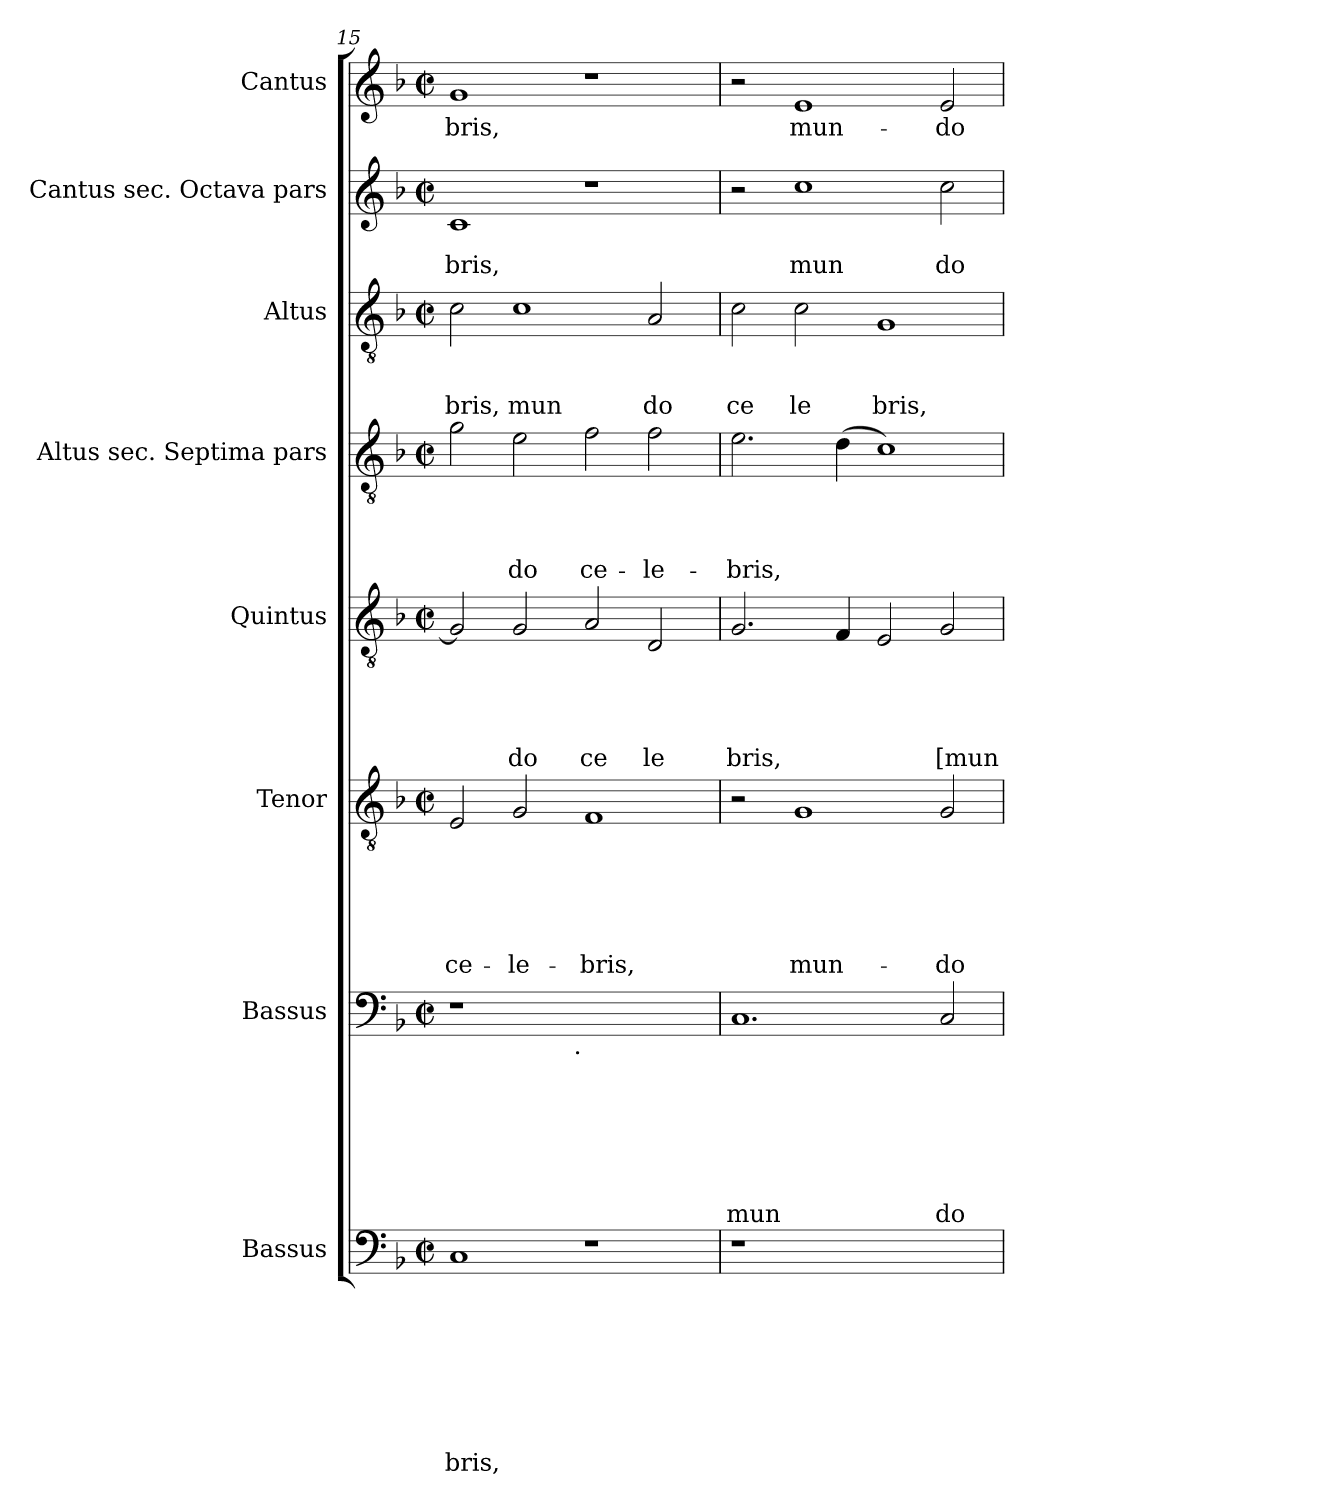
**kern	**text	**text	**text	**text	**text	**text	**text	**text	**kern	**text	**text	**text	**text	**text	**text	**text	**kern	**text	**text	**text	**text	**text	**text	**kern	**text	**text	**text	**text	**text	**kern	**text	**text	**text	**text	**kern	**text	**text	**text	**kern	**text	**text	**kern	**text
*part8	*part8	*part8	*part8	*part8	*part8	*part8	*part8	*part8	*part7	*part7	*part7	*part7	*part7	*part7	*part7	*part7	*part6	*part6	*part6	*part6	*part6	*part6	*part6	*part5	*part5	*part5	*part5	*part5	*part5	*part4	*part4	*part4	*part4	*part4	*part3	*part3	*part3	*part3	*part2	*part2	*part2	*part1	*part1
*staff8	*staff8	*staff8	*staff8	*staff8	*staff8	*staff8	*staff8	*staff8	*staff7	*staff7	*staff7	*staff7	*staff7	*staff7	*staff7	*staff7	*staff6	*staff6	*staff6	*staff6	*staff6	*staff6	*staff6	*staff5	*staff5	*staff5	*staff5	*staff5	*staff5	*staff4	*staff4	*staff4	*staff4	*staff4	*staff3	*staff3	*staff3	*staff3	*staff2	*staff2	*staff2	*staff1	*staff1
*I"Bassus	*	*	*	*	*	*	*	*	*I"Bassus	*	*	*	*	*	*	*	*I"Tenor	*	*	*	*	*	*	*I"Quintus	*	*	*	*	*	*I"Altus sec. Septima pars	*	*	*	*	*I"Altus	*	*	*	*I"Cantus sec. Octava pars	*	*	*I"Cantus	*
*	*	*	*	*	*	*	*	*	*I'Bassus	*	*	*	*	*	*	*	*I'Tenor	*	*	*	*	*	*	*I'Quintus	*	*	*	*	*	*	*	*	*	*	*I'Altus	*	*	*	*	*	*	*I'Cantus	*
!!LO:PB:g=z
*clefF4	*	*	*	*	*	*	*	*	*clefF4	*	*	*	*	*	*	*	*clefGv2	*	*	*	*	*	*	*clefGv2	*	*	*	*	*	*clefGv2	*	*	*	*	*clefGv2	*	*	*	*clefG2	*	*	*clefG2	*
*k[b-]	*	*	*	*	*	*	*	*	*k[b-]	*	*	*	*	*	*	*	*k[b-]	*	*	*	*	*	*	*k[b-]	*	*	*	*	*	*k[b-]	*	*	*	*	*k[b-]	*	*	*	*k[b-]	*	*	*k[b-]	*
*F:	*	*	*	*	*	*	*	*	*F:	*	*	*	*	*	*	*	*F:	*	*	*	*	*	*	*F:	*	*	*	*	*	*F:	*	*	*	*	*F:	*	*	*	*F:	*	*	*F:	*
*M2/2	*	*	*	*	*	*	*	*	*M2/2	*	*	*	*	*	*	*	*M2/2	*	*	*	*	*	*	*M2/2	*	*	*	*	*	*M2/2	*	*	*	*	*M2/2	*	*	*	*M2/2	*	*	*M2/2	*
*met(c|)	*	*	*	*	*	*	*	*	*met(c|)	*	*	*	*	*	*	*	*met(c|)	*	*	*	*	*	*	*met(c|)	*	*	*	*	*	*met(c|)	*	*	*	*	*met(c|)	*	*	*	*met(c|)	*	*	*met(c|)	*
=15	=15	=15	=15	=15	=15	=15	=15	=15	=15	=15	=15	=15	=15	=15	=15	=15	=15	=15	=15	=15	=15	=15	=15	=15	=15	=15	=15	=15	=15	=15	=15	=15	=15	=15	=15	=15	=15	=15	=15	=15	=15	=15	=15
!	!	!	!	!	!	!	!	!LO:LY:b	!	!	!	!	!	!	!	!	!	!	!	!	!	!	!LO:LY:b	!	!	!	!	!	!	!	!	!	!	!	!	!	!	!LO:LY:b	!	!	!LO:LY:b	!	!LO:LY:b
*	*	*	*	*	*	*	*	*	*^	*	*	*	*	*	*	*	*	*	*	*	*	*	*	*	*	*	*	*	*	*	*	*	*	*	*	*	*	*	*	*	*	*	*
1C	.	.	.	.	.	.	.	-bris,	1r	2ryy	.	.	.	.	.	.	.	2E/	.	.	.	.	.	ce-	2G/]	.	.	.	.	.	2g\	.	.	.	.	2c\	.	.	bris,	1c	.	bris,	1g	bris,
!	!	!	!	!	!	!	!	!	!	!	!	!	!	!	!	!	!	!	!	!	!	!	!	!LO:LY:b	!	!	!	!	!	!LO:LY:b	!	!	!	!	!LO:LY:b	!	!	!	!LO:LY:b	!	!	!	!	!
.	.	.	.	.	.	.	.	.	.	4...ryy	.	.	.	.	.	.	.	2G/	.	.	.	.	.	-le-	2G/	.	.	.	.	do	2e\	.	.	.	-do	1c	.	.	mun	.	.	.	.	.
!	!	!	!	!	!	!	!	!	!	!LO:TX:b:t=.	!	!	!	!	!	!	!	!	!	!	!	!	!	!	!	!	!	!	!	!	!	!	!	!	!	!	!	!	!	!	!	!	!	!
.	.	.	.	.	.	.	.	.	.	1ryy	.	.	.	.	.	.	.	.	.	.	.	.	.	.	.	.	.	.	.	.	.	.	.	.	.	.	.	.	.	.	.	.	.	.
!	!	!	!	!	!	!	!	!	!	!	!	!	!	!	!	!	!	!	!	!	!	!	!	!LO:LY:b	!	!	!	!	!	!LO:LY:b	!	!	!	!	!LO:LY:b	!	!	!	!	!	!	!	!	!
1r	.	.	.	.	.	.	.	.	1ryy	.	.	.	.	.	.	.	.	1F	.	.	.	.	.	-bris,	2A/	.	.	.	.	ce	2f\	.	.	.	ce-	.	.	.	.	1r	.	.	1r	.
!	!	!	!	!	!	!	!	!	!	!	!	!	!	!	!	!	!	!	!	!	!	!	!	!	!	!	!	!	!	!LO:LY:b	!	!	!	!	!LO:LY:b	!	!	!	!LO:LY:b	!	!	!	!	!
.	.	.	.	.	.	.	.	.	.	.	.	.	.	.	.	.	.	.	.	.	.	.	.	.	2D/	.	.	.	.	le	2f\	.	.	.	-le-	2A/	.	.	do	.	.	.	.	.
.	.	.	.	.	.	.	.	.	.	32ryy	.	.	.	.	.	.	.	.	.	.	.	.	.	.	.	.	.	.	.	.	.	.	.	.	.	.	.	.	.	.	.	.	.	.
=16	=16	=16	=16	=16	=16	=16	=16	=16	=16	=16	=16	=16	=16	=16	=16	=16	=16	=16	=16	=16	=16	=16	=16	=16	=16	=16	=16	=16	=16	=16	=16	=16	=16	=16	=16	=16	=16	=16	=16	=16	=16	=16	=16	=16
!	!	!	!	!	!	!	!	!	!	!	!	!	!	!	!	!	!LO:LY:b	!	!	!	!	!	!	!	!	!	!	!	!	!LO:LY:b	!	!	!	!	!LO:LY:b	!	!	!	!LO:LY:b	!	!	!	!	!
*	*	*	*	*	*	*	*	*	*v	*v	*	*	*	*	*	*	*	*	*	*	*	*	*	*	*	*	*	*	*	*	*	*	*	*	*	*	*	*	*	*	*	*	*	*
1r	.	.	.	.	.	.	.	.	1.C	.	.	.	.	.	.	mun	2r	.	.	.	.	.	.	2.G/	.	.	.	.	bris,	2.e\	.	.	.	-bris,	2c\	.	.	ce	2r	.	.	2r	.
!	!	!	!	!	!	!	!	!	!	!	!	!	!	!	!	!	!	!	!	!	!	!	!LO:LY:b	!	!	!	!	!	!	!	!	!	!	!	!	!	!	!LO:LY:b	!	!	!LO:LY:b	!	!LO:LY:b
.	.	.	.	.	.	.	.	.	.	.	.	.	.	.	.	.	1G	.	.	.	.	.	mun-	.	.	.	.	.	.	.	.	.	.	.	2c\	.	.	le	1cc	.	mun	1e	mun-
.	.	.	.	.	.	.	.	.	.	.	.	.	.	.	.	.	.	.	.	.	.	.	.	4F/	.	.	.	.	.	(<(>4d\	.	.	.	.	.	.	.	.	.	.	.	.	.
!	!	!	!	!	!	!	!	!	!	!	!	!	!	!	!	!	!	!	!	!	!	!	!	!	!	!	!	!	!	!	!	!	!	!	!	!	!	!LO:LY:b	!	!	!	!	!
1ryy	.	.	.	.	.	.	.	.	.	.	.	.	.	.	.	.	.	.	.	.	.	.	.	2E/	.	.	.	.	.	1c)	.	.	.	.	1G	.	.	bris,	.	.	.	.	.
!	!	!	!	!	!	!	!	!	!	!	!	!	!	!	!	!LO:LY:b	!	!	!	!	!	!	!LO:LY:b	!	!	!	!	!	!LO:LY:b	!	!	!	!	!	!	!	!	!	!	!	!LO:LY:b	!	!LO:LY:b
.	.	.	.	.	.	.	.	.	2C/	.	.	.	.	.	.	do	2G/	.	.	.	.	.	-do	2G/	.	.	.	.	[mun	.	.	.	.	.	.	.	.	.	2cc\	.	do	2e/	-do
=	=	=	=	=	=	=	=	=	=	=	=	=	=	=	=	=	=	=	=	=	=	=	=	=	=	=	=	=	=	=	=	=	=	=	=	=	=	=	=	=	=	=	=
*-	*-	*-	*-	*-	*-	*-	*-	*-	*-	*-	*-	*-	*-	*-	*-	*-	*-	*-	*-	*-	*-	*-	*-	*-	*-	*-	*-	*-	*-	*-	*-	*-	*-	*-	*-	*-	*-	*-	*-	*-	*-	*-	*-
